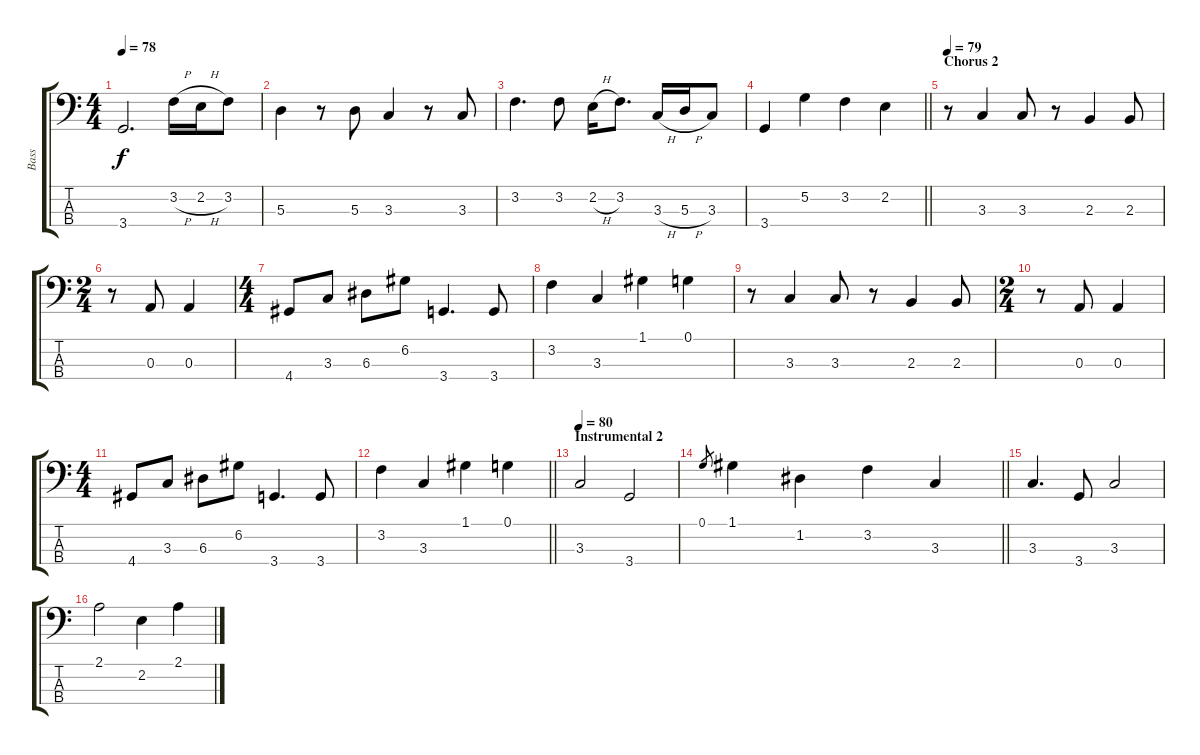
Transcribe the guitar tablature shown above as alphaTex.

\track ("Bass" "Bass") {instrument electricbassfinger}
\staff {score tabs}
\tuning (G2 D2 A1 E1) {hide}
\ts (4 4)
\tempo 78
\clef f4
\ks c
3.4.2{d dy f} 3.2{h}.16 2.2{h}.16 3.2.8 |
5.3.4 r.8 5.3.8 3.3.4 r.8 3.3.8 |
3.2.4{d} 3.2.8 2.2{h}.16 3.2.8{d} 3.3{h}.16 5.3{h}.16 3.3.8 |
\barLineRight lightlight
3.4.4 5.2.4 3.2.4 2.2.4 |
\section ("" "Chorus 2")
\tempo 79
r.8 3.3.4 3.3.8 r.8 2.3.4 2.3.8 |
\ts (2 4)
r.8 0.3.8 0.3.4 |
\ts (4 4)
4.4.8 3.3.8 6.3.8 6.2.8 3.4.4{d} 3.4.8 |
3.2.4 3.3.4 1.1.4 0.1.4 |
r.8 3.3.4 3.3.8 r.8 2.3.4 2.3.8 |
\ts (2 4)
r.8 0.3.8 0.3.4 |
\ts (4 4)
4.4.8 3.3.8 6.3.8 6.2.8 3.4.4{d} 3.4.8 |
\barLineRight lightlight
3.2.4 3.3.4 1.1.4 0.1.4 |
\section ("" "Instrumental 2")
\tempo 80
3.3.2 3.4.2 |
\barLineRight lightlight
0.1.8{gr} 1.1.4 1.2.4 3.2.4 3.3.4 |
3.3.4{d} 3.4.8 3.3.2 |
2.1.2 2.2.4 2.1.4
